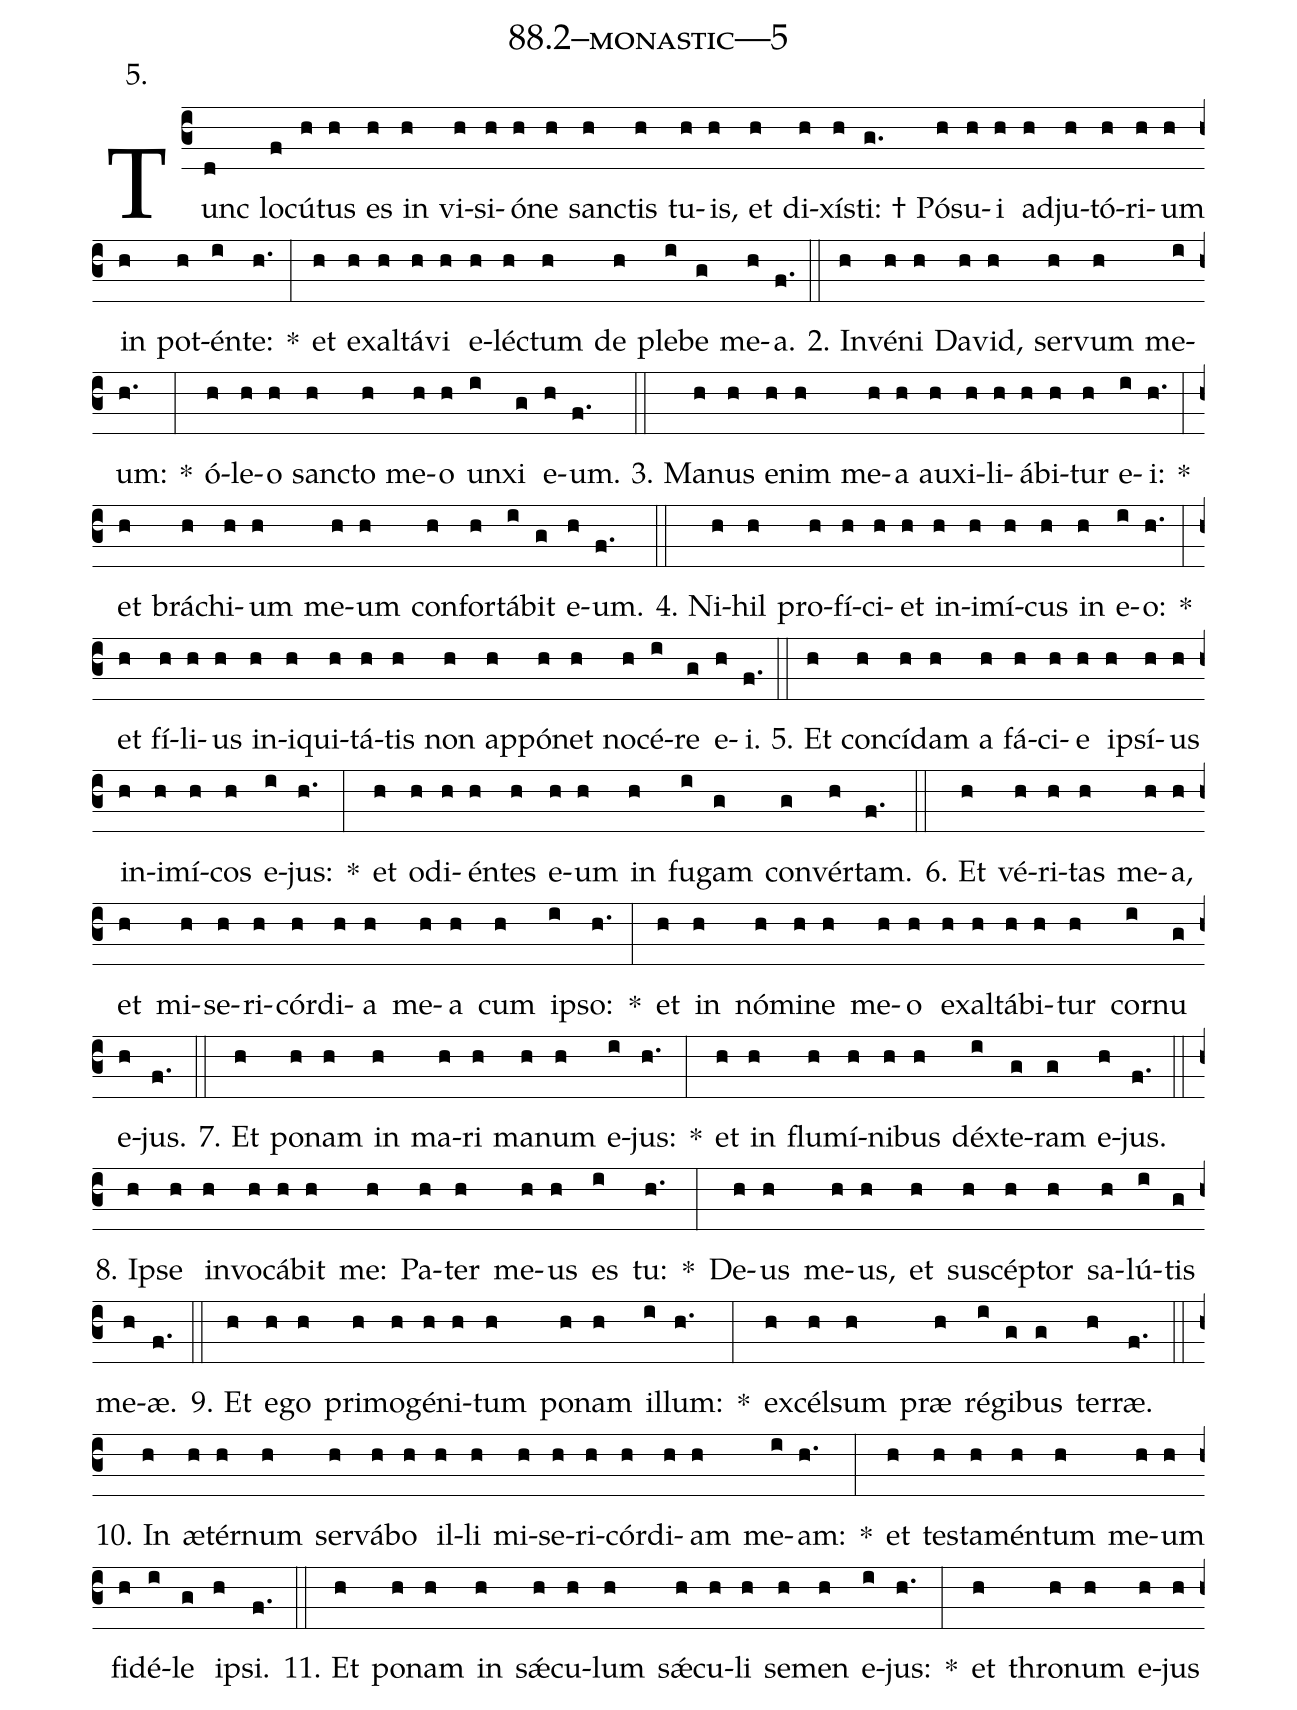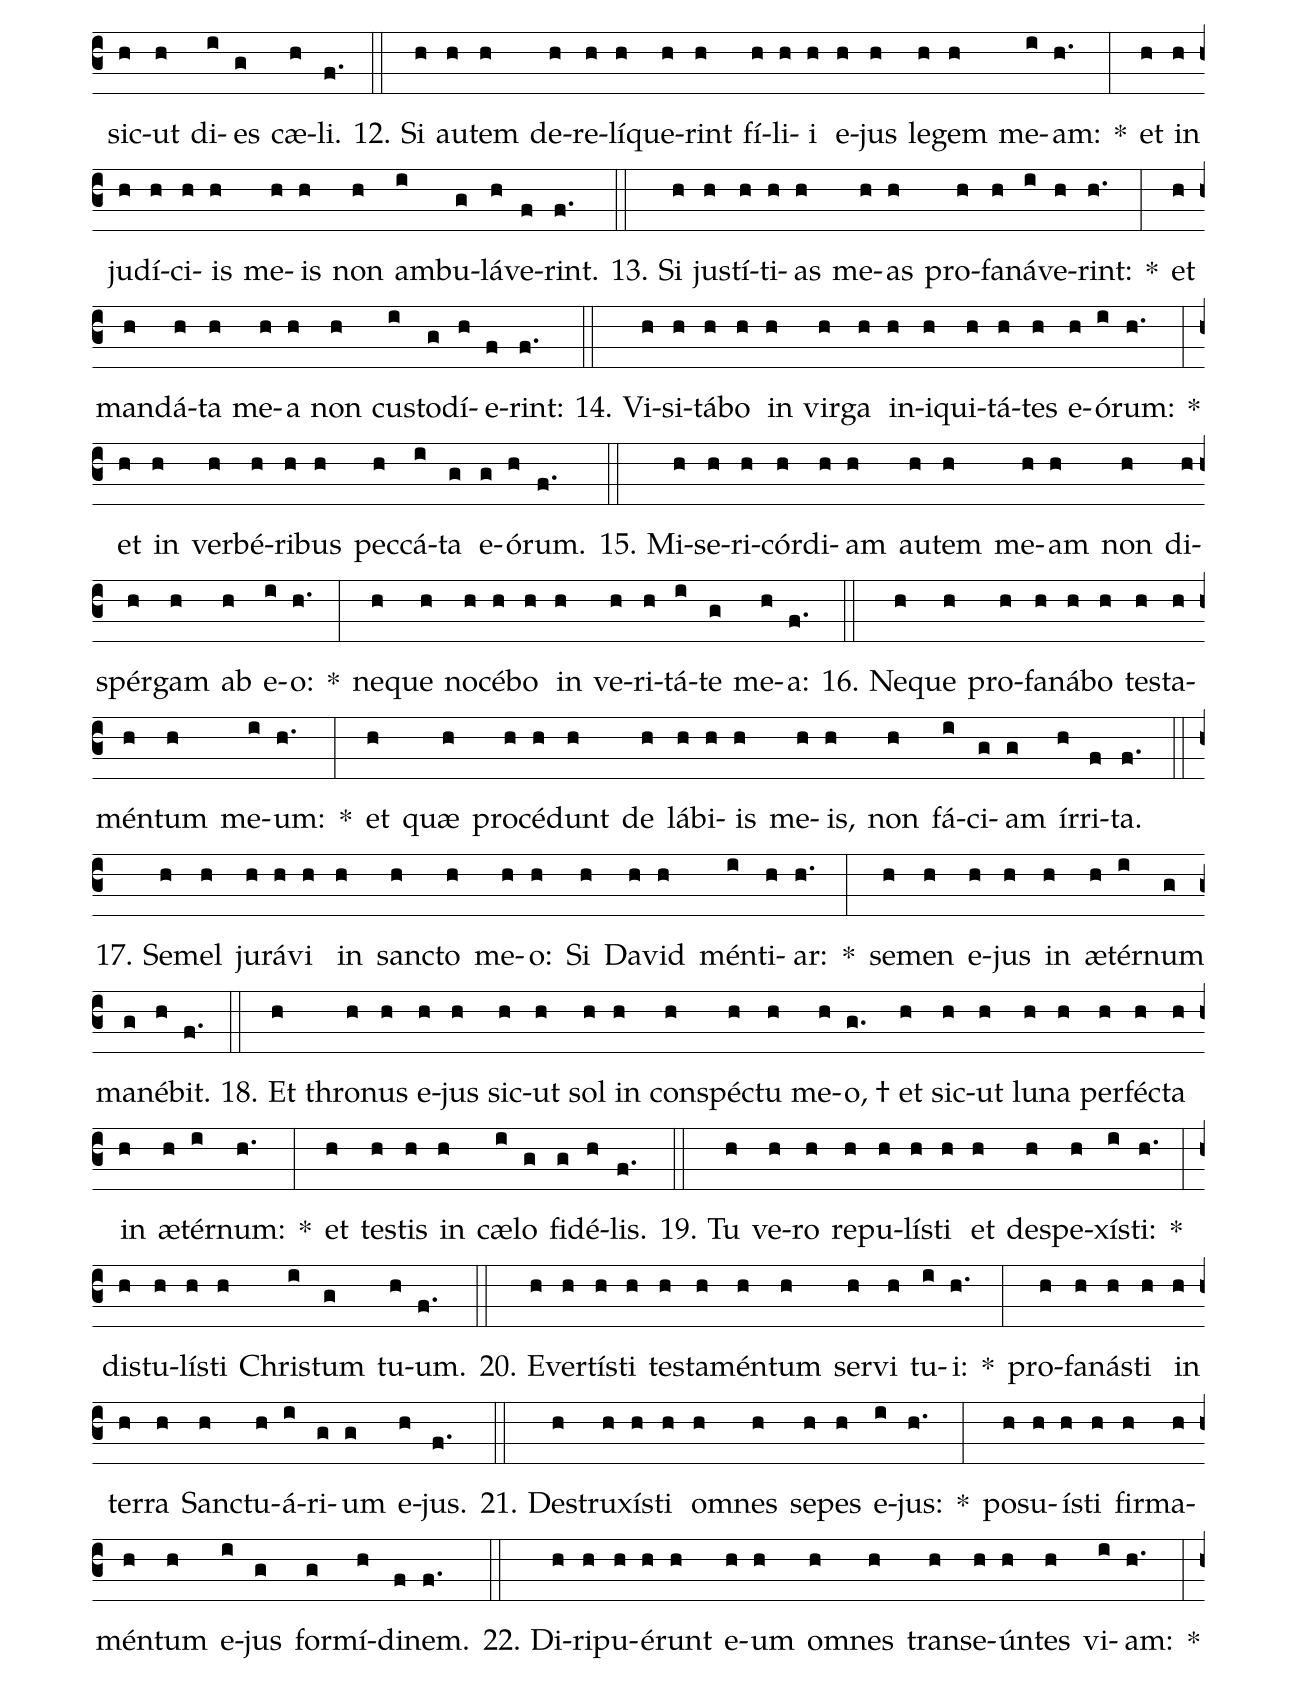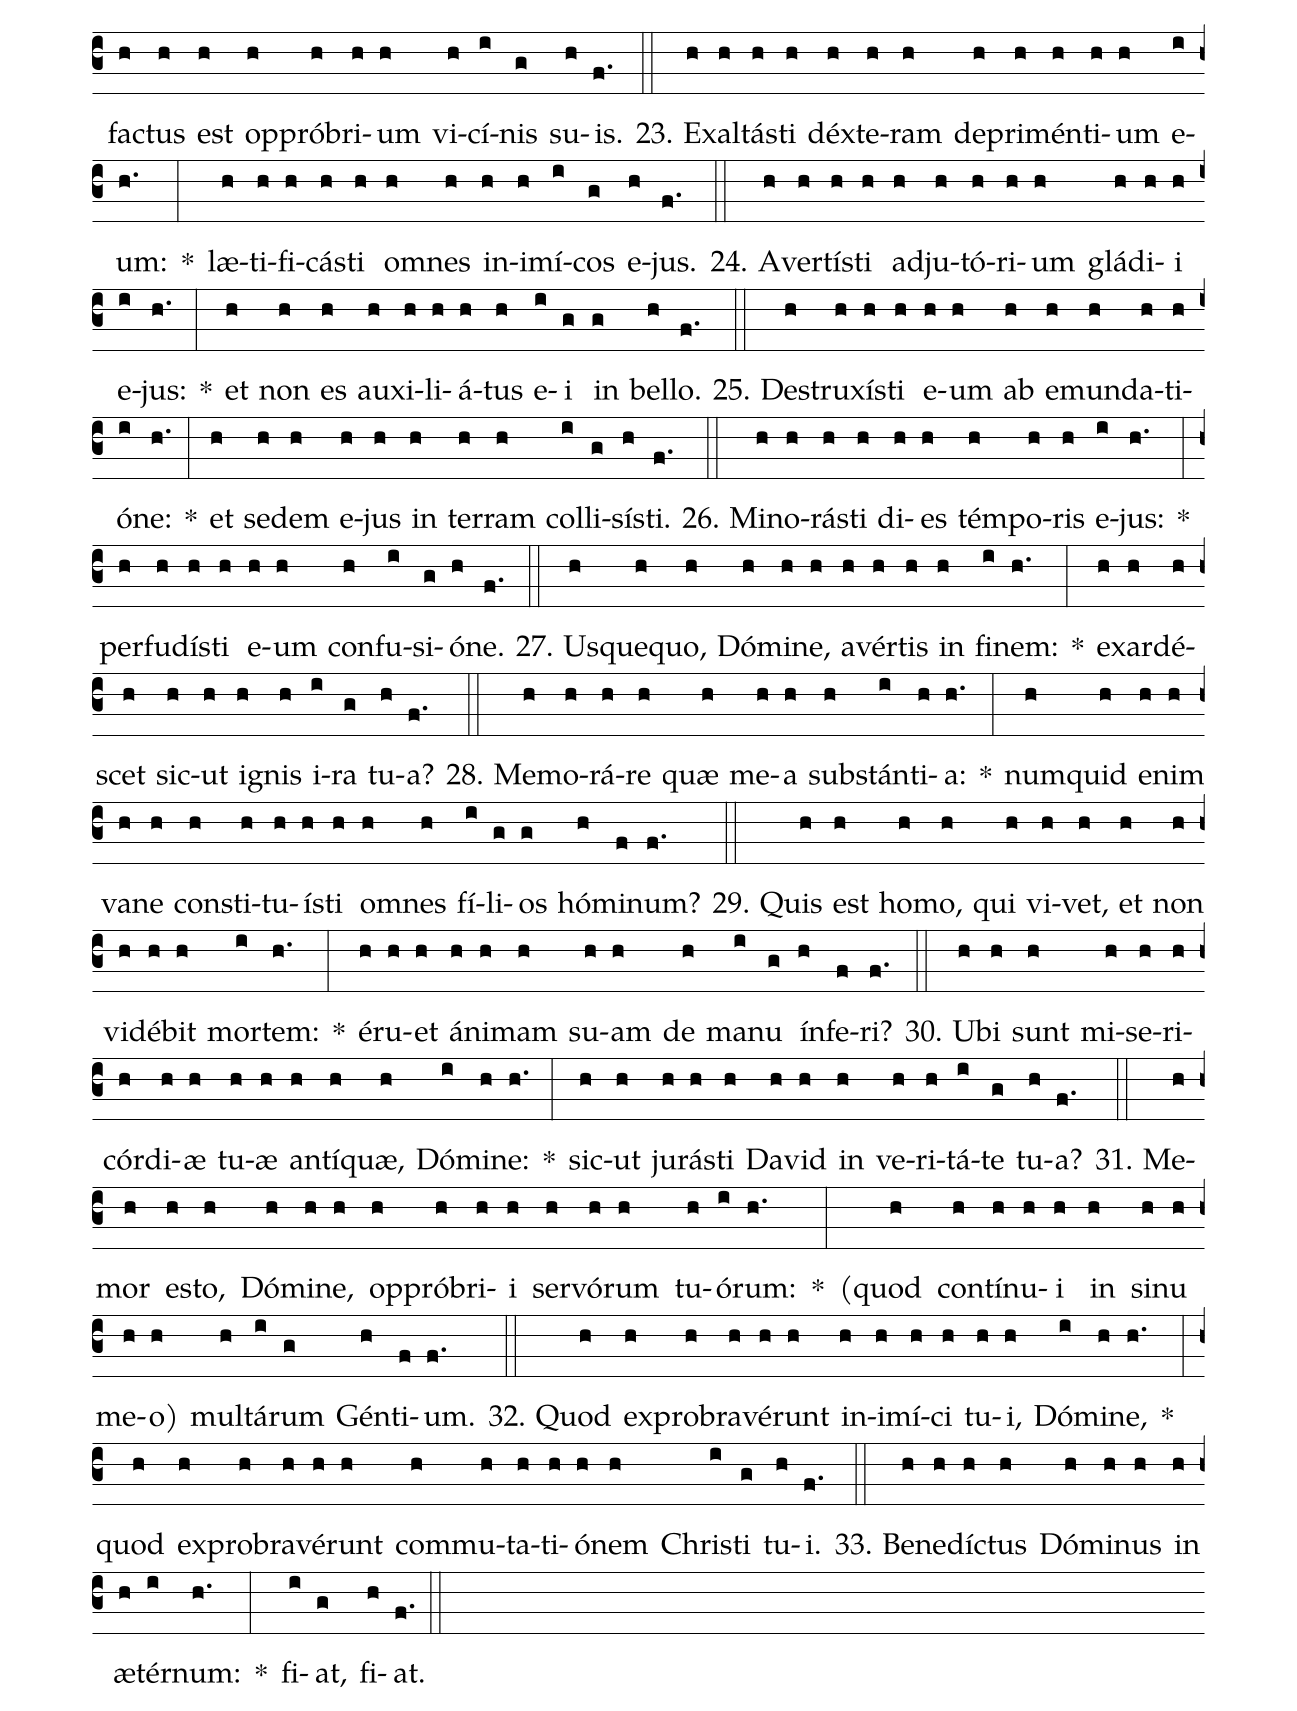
name: 88.2--monastic---5;
annotation: 5.;
%%
(c3)Tunc(d) lo(f)cú(h)tus(h) es(h) in(h) vi(h)si(h)ó(h)ne(h) sanc(h)tis(h) tu(h)is,(h) et(h) di(h)xís(h)ti: †(g.) Pó(h)su(h)i(h) ad(h)ju(h)tó(h)ri(h)um(h) in(h) pot(h)én(i)te:(h.) *(:) et(h) ex(h)al(h)tá(h)vi(h) e(h)léc(h)tum(h) de(h) ple(i)be(g) me(h)a.(f.) (::)
2. In(h)vé(h)ni(h) Da(h)vid,(h) ser(h)vum(h) me(i)um:(h.) *(:) ó(h)le(h)o(h) sanc(h)to(h) me(h)o(h) un(i)xi(g) e(h)um.(f.) (::)
3. Ma(h)nus(h) e(h)nim(h) me(h)a(h) au(h)xi(h)li(h)á(h)bi(h)tur(h) e(i)i:(h.) *(:) et(h) brá(h)chi(h)um(h) me(h)um(h) con(h)for(h)tá(i)bit(g) e(h)um.(f.) (::)
4. Ni(h)hil(h) pro(h)fí(h)ci(h)et(h) in(h)i(h)mí(h)cus(h) in(h) e(i)o:(h.) *(:) et(h) fí(h)li(h)us(h) in(h)i(h)qui(h)tá(h)tis(h) non(h) ap(h)pó(h)net(h) no(h)cé(i)re(g) e(h)i.(f.) (::)
5. Et(h) con(h)cí(h)dam(h) a(h) fá(h)ci(h)e(h) ip(h)sí(h)us(h) in(h)i(h)mí(h)cos(h) e(i)jus:(h.) *(:) et(h) o(h)di(h)én(h)tes(h) e(h)um(h) in(h) fu(i)gam(g) con(g)vér(h)tam.(f.) (::)
6. Et(h) vé(h)ri(h)tas(h) me(h)a,(h) et(h) mi(h)se(h)ri(h)cór(h)di(h)a(h) me(h)a(h) cum(h) ip(i)so:(h.) *(:) et(h) in(h) nó(h)mi(h)ne(h) me(h)o(h) ex(h)al(h)tá(h)bi(h)tur(h) cor(i)nu(g) e(h)jus.(f.) (::)
7. Et(h) po(h)nam(h) in(h) ma(h)ri(h) ma(h)num(h) e(i)jus:(h.) *(:) et(h) in(h) flu(h)mí(h)ni(h)bus(h) déx(i)te(g)ram(g) e(h)jus.(f.) (::)
8. Ip(h)se(h) in(h)vo(h)cá(h)bit(h) me:(h) Pa(h)ter(h) me(h)us(h) es(i) tu:(h.) *(:) De(h)us(h) me(h)us,(h) et(h) su(h)scép(h)tor(h) sa(h)lú(i)tis(g) me(h)æ.(f.) (::)
9. Et(h) e(h)go(h) pri(h)mo(h)gé(h)ni(h)tum(h) po(h)nam(h) il(i)lum:(h.) *(:) ex(h)cél(h)sum(h) præ(h) ré(i)gi(g)bus(g) ter(h)ræ.(f.) (::)
10. In(h) æ(h)tér(h)num(h) ser(h)vá(h)bo(h) il(h)li(h) mi(h)se(h)ri(h)cór(h)di(h)am(h) me(i)am:(h.) *(:) et(h) tes(h)ta(h)mén(h)tum(h) me(h)um(h) fi(h)dé(i)le(g) ip(h)si.(f.) (::)
11. Et(h) po(h)nam(h) in(h) sǽ(h)cu(h)lum(h) sǽ(h)cu(h)li(h) se(h)men(h) e(i)jus:(h.) *(:) et(h) thro(h)num(h) e(h)jus(h) sic(h)ut(h) di(i)es(g) cæ(h)li.(f.) (::)
12. Si(h) au(h)tem(h) de(h)re(h)lí(h)que(h)rint(h) fí(h)li(h)i(h) e(h)jus(h) le(h)gem(h) me(i)am:(h.) *(:) et(h) in(h) ju(h)dí(h)ci(h)is(h) me(h)is(h) non(h) am(i)bu(g)lá(h)ve(f)rint.(f.) (::)
13. Si(h) jus(h)tí(h)ti(h)as(h) me(h)as(h) pro(h)fa(h)ná(i)ve(h)rint:(h.) *(:) et(h) man(h)dá(h)ta(h) me(h)a(h) non(h) cus(i)to(g)dí(h)e(f)rint:(f.) (::)
14. Vi(h)si(h)tá(h)bo(h) in(h) vir(h)ga(h) in(h)i(h)qui(h)tá(h)tes(h) e(h)ó(i)rum:(h.) *(:) et(h) in(h) ver(h)bé(h)ri(h)bus(h) pec(h)cá(i)ta(g) e(g)ó(h)rum.(f.) (::)
15. Mi(h)se(h)ri(h)cór(h)di(h)am(h) au(h)tem(h) me(h)am(h) non(h) di(h)spér(h)gam(h) ab(h) e(i)o:(h.) *(:) ne(h)que(h) no(h)cé(h)bo(h) in(h) ve(h)ri(h)tá(i)te(g) me(h)a:(f.) (::)
16. Ne(h)que(h) pro(h)fa(h)ná(h)bo(h) tes(h)ta(h)mén(h)tum(h) me(i)um:(h.) *(:) et(h) quæ(h) pro(h)cé(h)dunt(h) de(h) lá(h)bi(h)is(h) me(h)is,(h) non(h) fá(i)ci(g)am(g) ír(h)ri(f)ta.(f.) (::)
17. Se(h)mel(h) ju(h)rá(h)vi(h) in(h) sanc(h)to(h) me(h)o:(h) Si(h) Da(h)vid(h) mén(i)ti(h)ar:(h.) *(:) se(h)men(h) e(h)jus(h) in(h) æ(h)tér(i)num(g) ma(g)né(h)bit.(f.) (::)
18. Et(h) thro(h)nus(h) e(h)jus(h) sic(h)ut(h) sol(h) in(h) con(h)spéc(h)tu(h) me(h)o, †(g.) et(h) sic(h)ut(h) lu(h)na(h) per(h)féc(h)ta(h) in(h) æ(h)tér(i)num:(h.) *(:) et(h) tes(h)tis(h) in(h) cæ(i)lo(g) fi(g)dé(h)lis.(f.) (::)
19. Tu(h) ve(h)ro(h) re(h)pu(h)lís(h)ti(h) et(h) de(h)spe(h)xís(i)ti:(h.) *(:) dis(h)tu(h)lís(h)ti(h) Chris(i)tum(g) tu(h)um.(f.) (::)
20. E(h)ver(h)tís(h)ti(h) tes(h)ta(h)mén(h)tum(h) ser(h)vi(h) tu(i)i:(h.) *(:) pro(h)fa(h)nás(h)ti(h) in(h) ter(h)ra(h) Sanc(h)tu(h)á(i)ri(g)um(g) e(h)jus.(f.) (::)
21. De(h)stru(h)xís(h)ti(h) om(h)nes(h) se(h)pes(h) e(i)jus:(h.) *(:) po(h)su(h)ís(h)ti(h) fir(h)ma(h)mén(h)tum(h) e(i)jus(g) for(g)mí(h)di(f)nem.(f.) (::)
22. Di(h)ri(h)pu(h)é(h)runt(h) e(h)um(h) om(h)nes(h) trans(h)e(h)ún(h)tes(h) vi(i)am:(h.) *(:) fac(h)tus(h) est(h) op(h)pró(h)bri(h)um(h) vi(h)cí(i)nis(g) su(h)is.(f.) (::)
23. Ex(h)al(h)tás(h)ti(h) déx(h)te(h)ram(h) de(h)pri(h)mén(h)ti(h)um(h) e(i)um:(h.) *(:) læ(h)ti(h)fi(h)cás(h)ti(h) om(h)nes(h) in(h)i(h)mí(i)cos(g) e(h)jus.(f.) (::)
24. A(h)ver(h)tís(h)ti(h) ad(h)ju(h)tó(h)ri(h)um(h) glá(h)di(h)i(h) e(i)jus:(h.) *(:) et(h) non(h) es(h) au(h)xi(h)li(h)á(h)tus(h) e(i)i(g) in(g) bel(h)lo.(f.) (::)
25. De(h)stru(h)xís(h)ti(h) e(h)um(h) ab(h) e(h)mun(h)da(h)ti(h)ó(i)ne:(h.) *(:) et(h) se(h)dem(h) e(h)jus(h) in(h) ter(h)ram(h) col(i)li(g)sís(h)ti.(f.) (::)
26. Mi(h)no(h)rás(h)ti(h) di(h)es(h) tém(h)po(h)ris(h) e(i)jus:(h.) *(:) per(h)fu(h)dís(h)ti(h) e(h)um(h) con(h)fu(i)si(g)ó(h)ne.(f.) (::)
27. Us(h)que(h)quo,(h) Dó(h)mi(h)ne,(h) a(h)vér(h)tis(h) in(h) fi(i)nem:(h.) *(:) ex(h)ar(h)dé(h)scet(h) sic(h)ut(h) i(h)gnis(h) i(i)ra(g) tu(h)a?(f.) (::)
28. Me(h)mo(h)rá(h)re(h) quæ(h) me(h)a(h) sub(h)stán(i)ti(h)a:(h.) *(:) num(h)quid(h) e(h)nim(h) va(h)ne(h) con(h)sti(h)tu(h)ís(h)ti(h) om(h)nes(h) fí(i)li(g)os(g) hó(h)mi(f)num?(f.) (::)
29. Quis(h) est(h) ho(h)mo,(h) qui(h) vi(h)vet,(h) et(h) non(h) vi(h)dé(h)bit(h) mor(i)tem:(h.) *(:) é(h)ru(h)et(h) á(h)ni(h)mam(h) su(h)am(h) de(h) ma(i)nu(g) ín(h)fe(f)ri?(f.) (::)
30. U(h)bi(h) sunt(h) mi(h)se(h)ri(h)cór(h)di(h)æ(h) tu(h)æ(h) an(h)tí(h)quæ,(h) Dó(i)mi(h)ne:(h.) *(:) sic(h)ut(h) ju(h)rás(h)ti(h) Da(h)vid(h) in(h) ve(h)ri(h)tá(i)te(g) tu(h)a?(f.) (::)
31. Me(h)mor(h) es(h)to,(h) Dó(h)mi(h)ne,(h) op(h)pró(h)bri(h)i(h) ser(h)vó(h)rum(h) tu(h)ó(i)rum:(h.) *(:) <v>(</v>quod(h) con(h)tí(h)nu(h)i(h) in(h) si(h)nu(h) me(h)o)(h) mul(h)tá(i)rum(g) Gén(h)ti(f)um.(f.) (::)
32. Quod(h) ex(h)pro(h)bra(h)vé(h)runt(h) in(h)i(h)mí(h)ci(h) tu(h)i,(h) Dó(i)mi(h)ne,(h.) *(:) quod(h) ex(h)pro(h)bra(h)vé(h)runt(h) com(h)mu(h)ta(h)ti(h)ó(h)nem(h) Chris(i)ti(g) tu(h)i.(f.) (::)
33. Be(h)ne(h)díc(h)tus(h) Dó(h)mi(h)nus(h) in(h) æ(h)tér(i)num:(h.) *(:) fi(i)at,(g) fi(h)at.(f.) (::)
